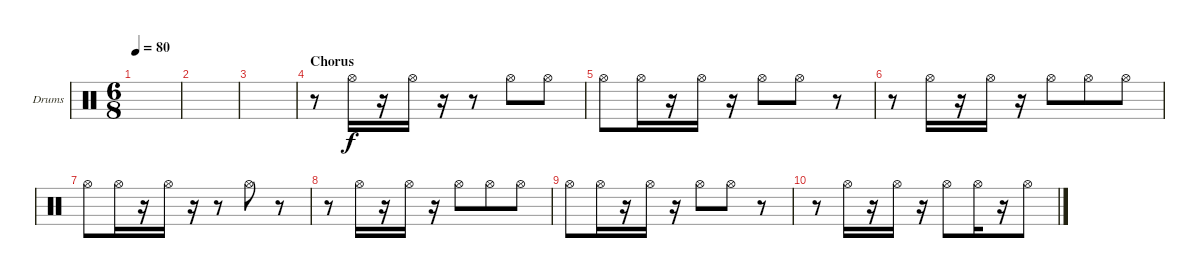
\defaultSystemsLayout 4
\bracketExtendMode groupsimilarinstruments
\firstSystemTrackNameOrientation horizontal
\otherSystemsTrackNameOrientation horizontal
\track ("Hihat" "Drums") {instrument percussion}
\staff {score}
\articulation defaults
\ts (6 8)
\tempo 80
\clef neutral
\scale
0.333333
\ks c
|
\scale
0.333333 |
\scale
0.333333 |
\section ("" "Chorus")
\scale
0.333333 r.8 "Hi-Hat (open)".16 r.16 "Hi-Hat (open)".16 r.16 r.8 "Hi-Hat (open)".8 "Hi-Hat (open)".8 |
\scale
0.333333 "Hi-Hat (open)".8 "Hi-Hat (open)".16 r.16 "Hi-Hat (open)".16 r.16 "Hi-Hat (open)".8 "Hi-Hat (open)".8 r.8 |
\scale
0.333333 r.8 "Hi-Hat (open)".16 r.16 "Hi-Hat (open)".16 r.16 "Hi-Hat (open)".8 "Hi-Hat (open)".8 "Hi-Hat (open)".8 |
\scale
0.333333 "Hi-Hat (open)".8 "Hi-Hat (open)".16 r.16 "Hi-Hat (open)".16 r.16 r.8 "Hi-Hat (open)".8 r.8 |
\scale
0.333333 r.8 "Hi-Hat (open)".16 r.16 "Hi-Hat (open)".16 r.16 "Hi-Hat (open)".8 "Hi-Hat (open)".8 "Hi-Hat (open)".8 |
\scale
0.333333 "Hi-Hat (open)".8 "Hi-Hat (open)".16 r.16 "Hi-Hat (open)".16 r.16 "Hi-Hat (open)".8 "Hi-Hat (open)".8 r.8 |
\scale
0.333333 r.8 "Hi-Hat (open)".16 r.16 "Hi-Hat (open)".16 r.16 "Hi-Hat (open)".8 "Hi-Hat (open)".16 r.16 "Hi-Hat (open)".8 |
\scale
0.333333 |
\scale
0.333333 |
\scale
0.333333 |
\scale
0.333333 |
\scale
0.333333 |
\scale
0.333333
